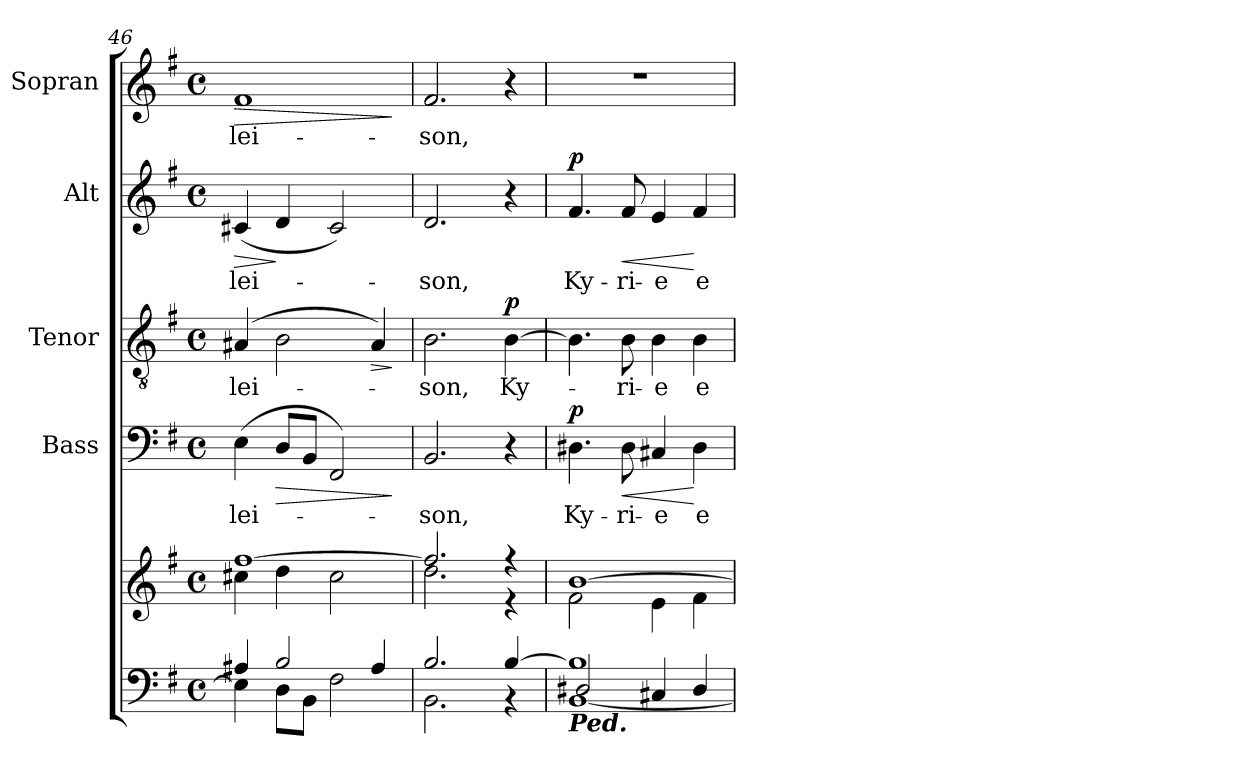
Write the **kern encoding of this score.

**kern	**kern	**kern	**text	**dynam	**kern	**text	**dynam	**kern	**text	**dynam	**kern	**text	**dynam
*part5	*part5	*part4	*part4	*part4	*part3	*part3	*part3	*part2	*part2	*part2	*part1	*part1	*part1
*staff6	*staff5	*staff4	*staff4	*staff4	*staff3	*staff3	*staff3	*staff2	*staff2	*staff2	*staff1	*staff1	*staff1
*	*	*I"Bass	*	*	*I"Tenor	*	*	*I"Alt	*	*	*I"Sopran	*	*
*	*	*I'B.	*	*	*I'T.	*	*	*I'A.	*	*	*I'S.	*	*
*clefF4	*clefG2	*clefF4	*	*	*clefGv2	*	*	*clefG2	*	*	*clefG2	*	*
*k[f#]	*k[f#]	*k[f#]	*	*	*k[f#]	*	*	*k[f#]	*	*	*k[f#]	*	*
*G:	*G:	*G:	*	*	*G:	*	*	*G:	*	*	*G:	*	*
*M4/4	*M4/4	*M4/4	*	*	*M4/4	*	*	*M4/4	*	*	*M4/4	*	*
*met(c)	*met(c)	*met(c)	*	*	*met(c)	*	*	*met(c)	*	*	*met(c)	*	*
=46	=46	=46	=46	=46	=46	=46	=46	=46	=46	=46	=46	=46	=46
*^	*^	*	*	*	*	*	*	*	*	*	*	*	*
!	!	!	!	!	!LO:LY:b	!	!	!LO:LY:b	!	!	!LO:LY:b	!LO:HP:b	!	!LO:LY:b	!LO:HP:b
4A#X/	4E\]	[>1ff#	4cc#X\	(>4E\	-lei-	.	(4A#X/	-lei-	.	(<4c#X/	-lei-	>	1f#	-lei-	>
!	!	!	!	!	!	!LO:HP:b	!	!	!	!	!	!	!	!	!
2B/	8D\L	.	4dd\	8D/L	.	>	2B\	.	.	4d/	.	]	.	.	.
.	8BB\J	.	.	8BB/J	.	.	.	.	.	.	.	.	.	.	.
.	2F#\	.	2cc#\	2FF#/)	.	.	.	.	.	2c#/)	.	.	.	.	.
!	!	!	!	!	!	!	!	!	!LO:HP:b	!	!	!	!	!	!
4A#/	.	.	.	.	.	.	4A#/)	.	>	.	.	.	.	.	.
*v	*v	*	*	*	*	*	*	*	*	*	*	*	*	*	*
*	*v	*v	*	*	*	*	*	*	*	*	*	*	*	*
.	.	.	.	]	.	.	]	.	.	.	.	.	]
=47	=47	=47	=47	=47	=47	=47	=47	=47	=47	=47	=47	=47	=47
*^	*^	*	*	*	*	*	*	*	*	*	*	*	*
!	!	!	!	!	!LO:LY:b	!	!	!LO:LY:b	!	!	!LO:LY:b	!	!	!LO:LY:b	!
2.B/	2.BB\	2.ff#/]	2.dd\	2.BB/	-son,	.	2.B\	-son,	.	2.d/	-son,	.	2.f#/	-son,	.
!	!	!	!	!	!	!	!	!LO:LY:b	!LO:DY:a	!	!	!	!	!	!
[>4B/	4rAA	4r	4r	4r	.	.	[4B\	Ky-	p	4r	.	.	4r	.	.
=48	=48	=48	=48	=48	=48	=48	=48	=48	=48	=48	=48	=48	=48	=48	=48
*	*^	*	*	*	*	*	*	*	*	*	*	*	*	*	*
!LO:TX:b:Bi:t=Ped.	!	!	!	!	!	!	!	!	!	!	!	!	!	!	!	!
!	!	!	!	!	!	!LO:LY:b	!LO:DY:a	!	!	!	!	!LO:LY:b	!LO:DY:a	!	!	!
1B]	[<1BB	2D#X/	[>1b	2f#\	4.D#X\	Ky-	p	4.B\]	.	.	4.f#/	Ky-	p	1r	.	.
!	!	!	!	!	!	!LO:LY:b	!LO:HP:b	!	!LO:LY:b	!	!	!LO:LY:b	!LO:HP:b	!	!	!
.	.	.	.	.	8D#\	-ri-	<	8B\	-ri-	.	8f#/	-ri-	<	.	.	.
!	!	!	!	!	!	!LO:LY:b	!	!	!LO:LY:b	!	!	!LO:LY:b	!	!	!	!
.	.	4C#X/	.	4e\	4C#X/	-e	.	4B\	-e	.	4e/	-e	.	.	.	.
!	!	!	!	!	!	!LO:LY:b	!	!	!LO:LY:b	!	!	!LO:LY:b	!	!	!	!
.	.	4D#/	.	4f#\	4D#\	e-	[	4B\	e-	.	4f#/	e-	[	.	.	.
*v	*v	*v	*	*	*	*	*	*	*	*	*	*	*	*	*	*
*	*v	*v	*	*	*	*	*	*	*	*	*	*	*	*
=	=	=	=	=	=	=	=	=	=	=	=	=	=
*-	*-	*-	*-	*-	*-	*-	*-	*-	*-	*-	*-	*-	*-
